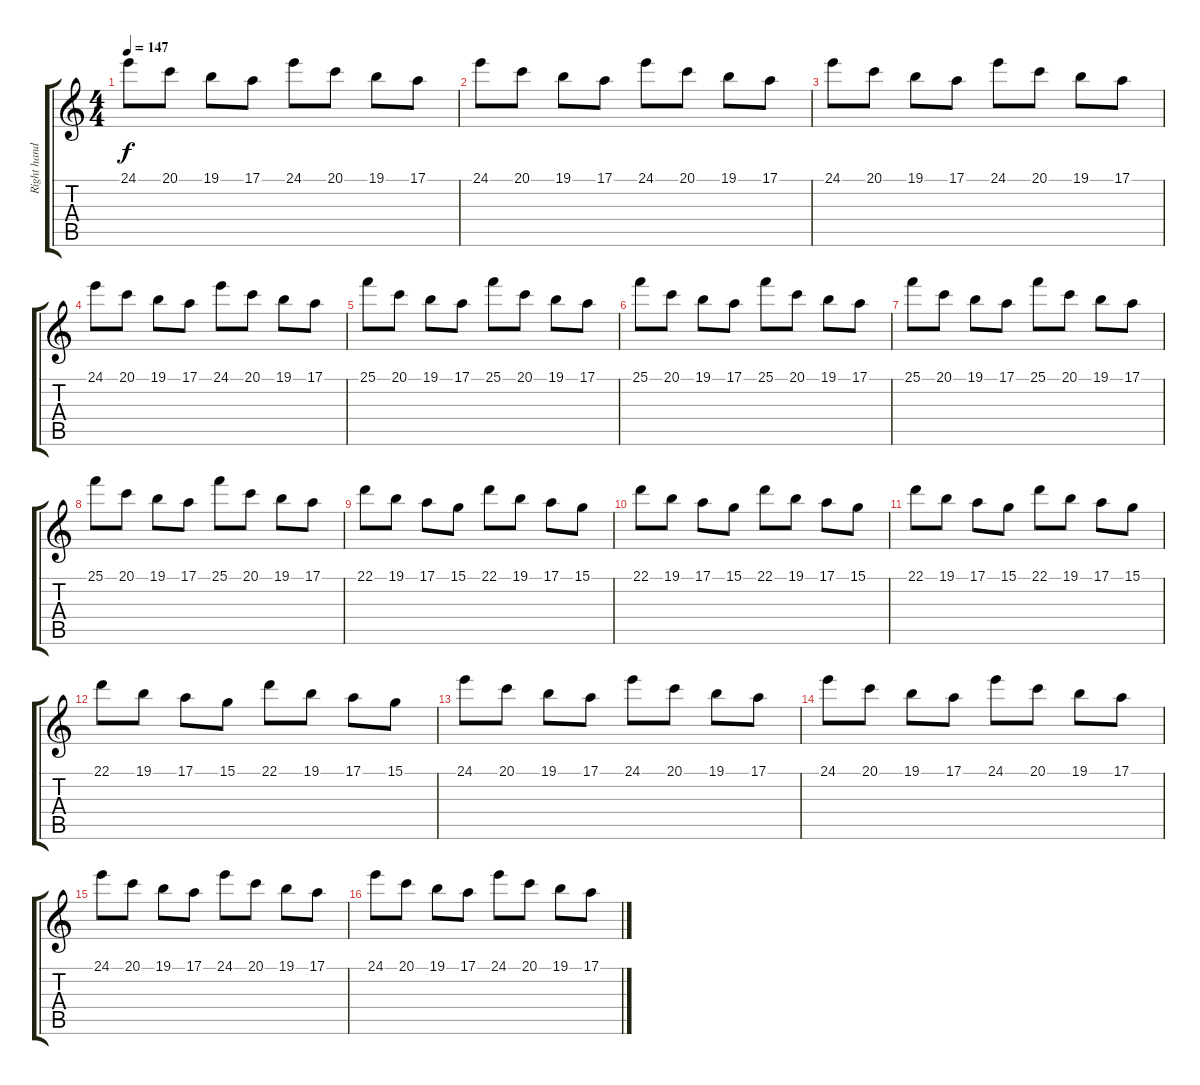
\track ("Right hand piano" "Right hand") {instrument electricgrandpiano}
\staff {score tabs}
\tuning (E4 B3 G3 D3 A2 E2) {hide}
\ts (4 4)
\tempo 147
\clef g2
\ks c
24.1.8{dy f} 20.1.8 19.1.8 17.1.8 24.1.8 20.1.8 19.1.8 17.1.8 |
24.1.8 20.1.8 19.1.8 17.1.8 24.1.8 20.1.8 19.1.8 17.1.8 |
24.1.8 20.1.8 19.1.8 17.1.8 24.1.8 20.1.8 19.1.8 17.1.8 |
24.1.8 20.1.8 19.1.8 17.1.8 24.1.8 20.1.8 19.1.8 17.1.8 |
25.1.8 20.1.8 19.1.8 17.1.8 25.1.8 20.1.8 19.1.8 17.1.8 |
25.1.8 20.1.8 19.1.8 17.1.8 25.1.8 20.1.8 19.1.8 17.1.8 |
25.1.8 20.1.8 19.1.8 17.1.8 25.1.8 20.1.8 19.1.8 17.1.8 |
25.1.8 20.1.8 19.1.8 17.1.8 25.1.8 20.1.8 19.1.8 17.1.8 |
22.1.8 19.1.8 17.1.8 15.1.8 22.1.8 19.1.8 17.1.8 15.1.8 |
22.1.8 19.1.8 17.1.8 15.1.8 22.1.8 19.1.8 17.1.8 15.1.8 |
22.1.8 19.1.8 17.1.8 15.1.8 22.1.8 19.1.8 17.1.8 15.1.8 |
22.1.8 19.1.8 17.1.8 15.1.8 22.1.8 19.1.8 17.1.8 15.1.8 |
24.1.8 20.1.8 19.1.8 17.1.8 24.1.8 20.1.8 19.1.8 17.1.8 |
24.1.8 20.1.8 19.1.8 17.1.8 24.1.8 20.1.8 19.1.8 17.1.8 |
24.1.8 20.1.8 19.1.8 17.1.8 24.1.8 20.1.8 19.1.8 17.1.8 |
24.1.8 20.1.8 19.1.8 17.1.8 24.1.8 20.1.8 19.1.8 17.1.8
